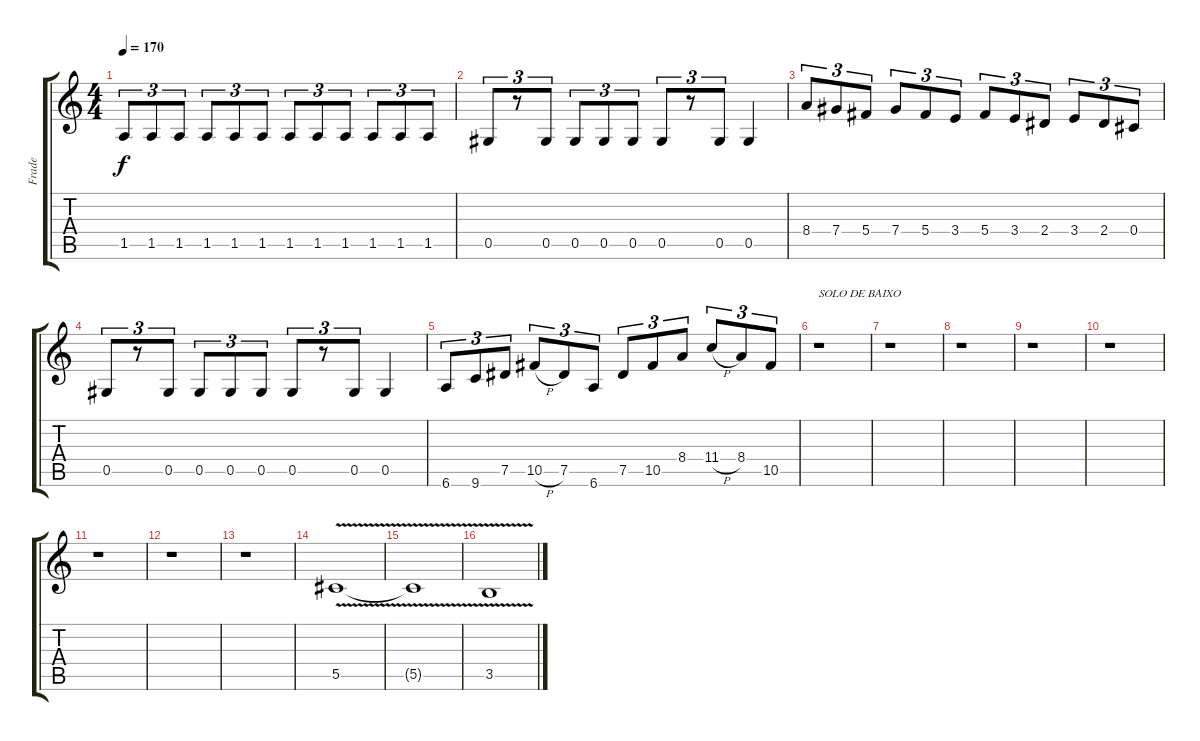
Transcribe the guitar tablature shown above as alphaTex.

\track ("Frade" "Frade") {instrument distortionguitar}
\staff {score tabs}
\tuning (Eb4 Bb3 Gb3 Db3 Ab2 Eb2) {hide}
\ts (4 4)
\tempo 170
\clef g2
\ks c
1.5.8{tu (3 2) dy f} 1.5.8{tu (3 2)} 1.5.8{tu (3 2)} 1.5.8{tu (3 2)} 1.5.8{tu (3 2)} 1.5.8{tu (3 2)} 1.5.8{tu (3 2)} 1.5.8{tu (3 2)} 1.5.8{tu (3 2)} 1.5.8{tu (3 2)} 1.5.8{tu (3 2)} 1.5.8{tu (3 2)} |
0.5.8{tu (3 2)} r.8{tu (3 2)} 0.5.8{tu (3 2)} 0.5.8{tu (3 2)} 0.5.8{tu (3 2)} 0.5.8{tu (3 2)} 0.5.8{tu (3 2)} r.8{tu (3 2)} 0.5.8{tu (3 2)} 0.5.4 |
8.4.8{tu (3 2)} 7.4.8{tu (3 2)} 5.4.8{tu (3 2)} 7.4.8{tu (3 2)} 5.4.8{tu (3 2)} 3.4.8{tu (3 2)} 5.4.8{tu (3 2)} 3.4.8{tu (3 2)} 2.4.8{tu (3 2)} 3.4.8{tu (3 2)} 2.4.8{tu (3 2)} 0.4.8{tu (3 2)} |
0.5.8{tu (3 2)} r.8{tu (3 2)} 0.5.8{tu (3 2)} 0.5.8{tu (3 2)} 0.5.8{tu (3 2)} 0.5.8{tu (3 2)} 0.5.8{tu (3 2)} r.8{tu (3 2)} 0.5.8{tu (3 2)} 0.5.4 |
6.6.8{tu (3 2)} 9.6.8{tu (3 2)} 7.5.8{tu (3 2)} 10.5{h}.8{tu (3 2)} 7.5.8{tu (3 2)} 6.6.8{tu (3 2)} 7.5.8{tu (3 2)} 10.5.8{tu (3 2)} 8.4.8{tu (3 2)} 11.4{h}.8{tu (3 2)} 8.4.8{tu (3 2)} 10.5.8{tu (3 2)} |
r.1{txt "SOLO DE BAIXO"} |
r.1 |
r.1 |
r.1 |
r.1 |
r.1 |
r.1 |
r.1 |
5.5{v}.1 |
5.5{t}.1 |
3.5{v}.1
